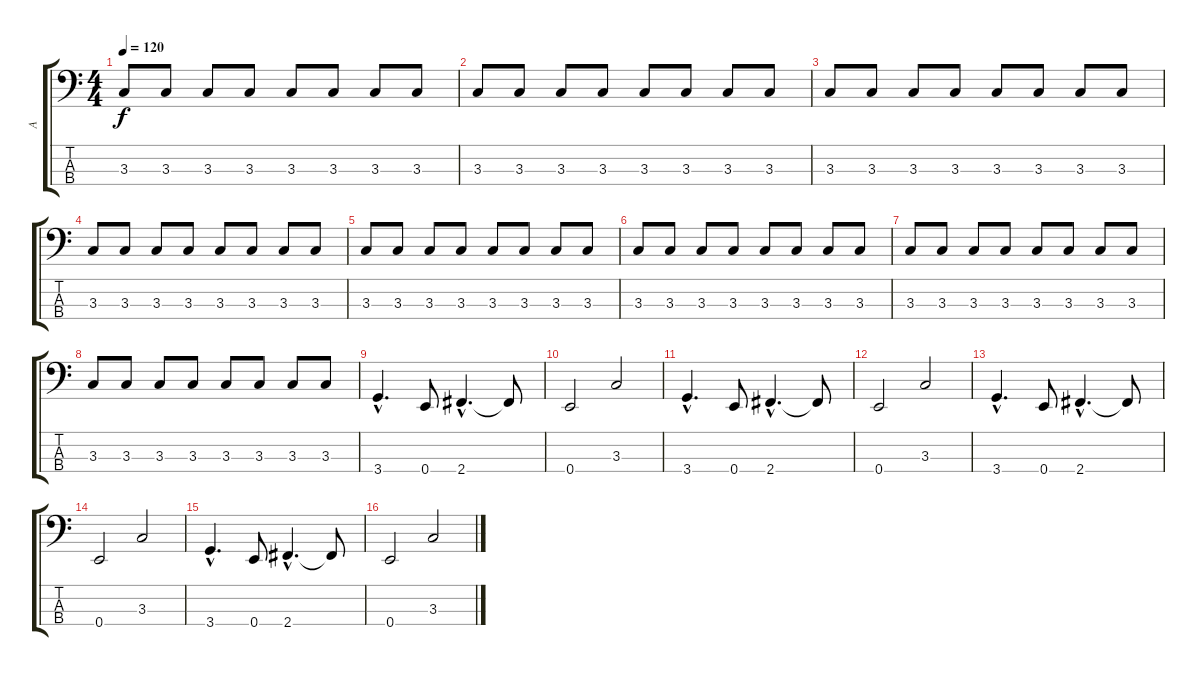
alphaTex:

\track ("  A" "  A") {instrument electricbassfinger}
\staff {score tabs}
\tuning (G2 D2 A1 E1) {hide}
\ts (4 4)
\tempo 120
\clef f4
\ks c
3.3.8{dy f} 3.3.8 3.3.8 3.3.8 3.3.8 3.3.8 3.3.8 3.3.8 |
3.3.8 3.3.8 3.3.8 3.3.8 3.3.8 3.3.8 3.3.8 3.3.8 |
3.3.8 3.3.8 3.3.8 3.3.8 3.3.8 3.3.8 3.3.8 3.3.8 |
3.3.8 3.3.8 3.3.8 3.3.8 3.3.8 3.3.8 3.3.8 3.3.8 |
3.3.8 3.3.8 3.3.8 3.3.8 3.3.8 3.3.8 3.3.8 3.3.8 |
3.3.8 3.3.8 3.3.8 3.3.8 3.3.8 3.3.8 3.3.8 3.3.8 |
3.3.8 3.3.8 3.3.8 3.3.8 3.3.8 3.3.8 3.3.8 3.3.8 |
3.3.8 3.3.8 3.3.8 3.3.8 3.3.8 3.3.8 3.3.8 3.3.8 |
3.4{hac}.4{d} 0.4.8 2.4{hac}.4{d} 2.4{t}.8 |
0.4.2 3.3.2 |
3.4{hac}.4{d} 0.4.8 2.4{hac}.4{d} 2.4{t}.8 |
0.4.2 3.3.2 |
3.4{hac}.4{d} 0.4.8 2.4{hac}.4{d} 2.4{t}.8 |
0.4.2 3.3.2 |
3.4{hac}.4{d} 0.4.8 2.4{hac}.4{d} 2.4{t}.8 |
0.4.2 3.3.2
